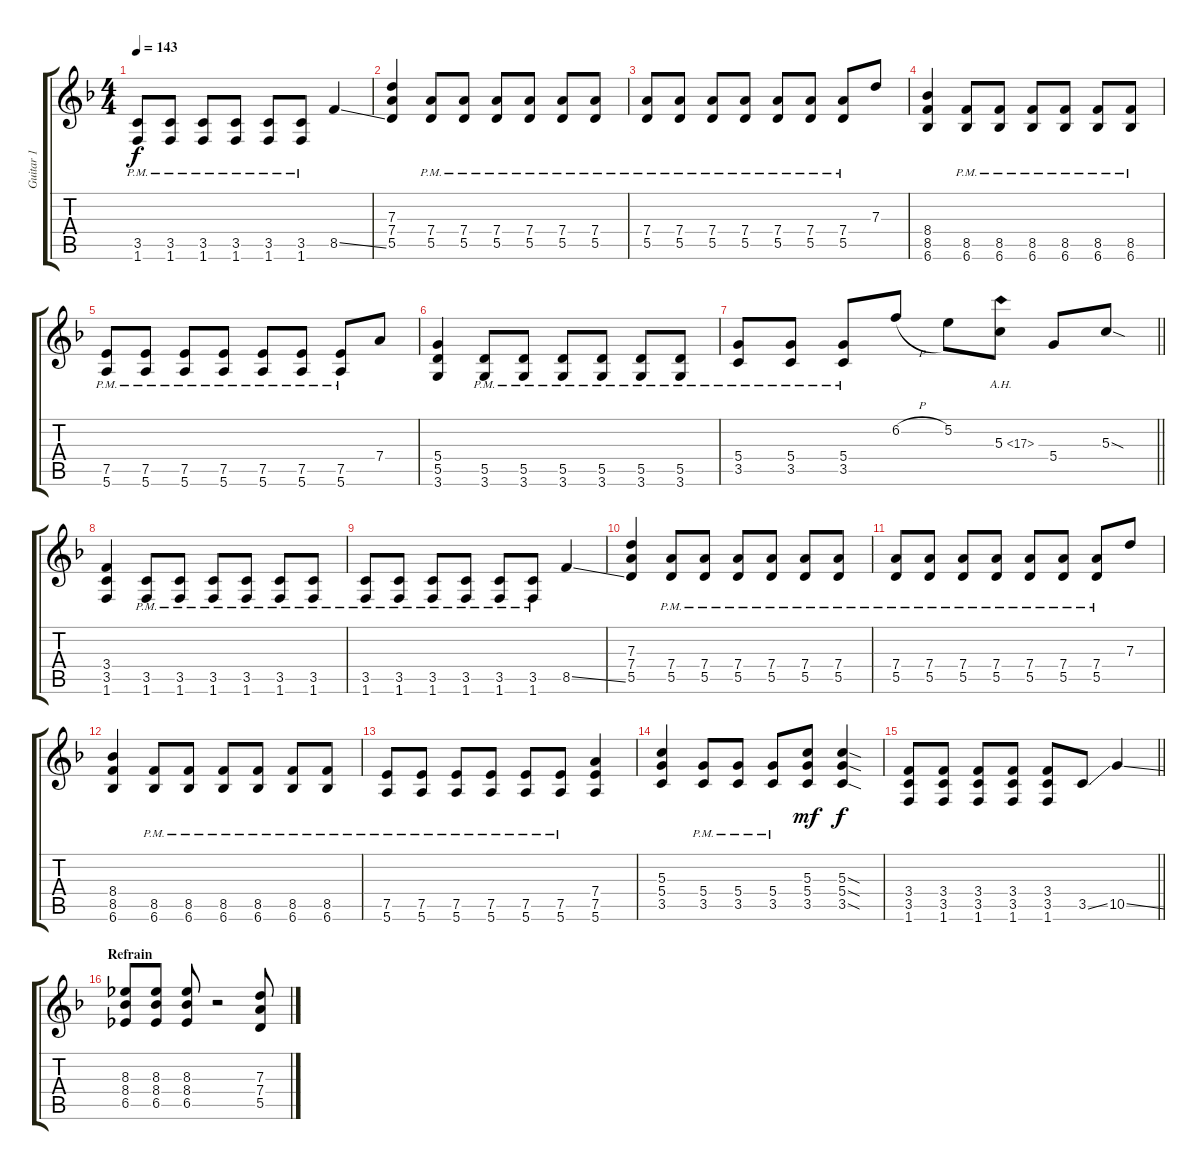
\track ("Guitar 1" "Guitar 1") {instrument distortionguitar}
\staff {score tabs}
\tuning (E4 B3 G3 D3 A2 E2) {hide}
\ts (4 4)
\tempo 143
\clef g2
\ks f
(3.5{pm} 1.6{pm}).8{dy f} (3.5{pm} 1.6{pm}).8 (3.5{pm} 1.6{pm}).8 (3.5{pm} 1.6{pm}).8 (3.5{pm} 1.6{pm}).8 (3.5{pm} 1.6{pm}).8 8.5{ss}.4 |
(7.3 7.4 5.5).4 (7.4{pm} 5.5{pm}).8 (7.4{pm} 5.5{pm}).8 (7.4{pm} 5.5{pm}).8 (7.4{pm} 5.5{pm}).8 (7.4{pm} 5.5{pm}).8 (7.4{pm} 5.5{pm}).8 |
(7.4{pm} 5.5{pm}).8 (7.4{pm} 5.5{pm}).8 (7.4{pm} 5.5{pm}).8 (7.4{pm} 5.5{pm}).8 (7.4{pm} 5.5{pm}).8 (7.4{pm} 5.5{pm}).8 (7.4{pm} 5.5{pm}).8 7.3.8 |
(8.4 8.5 6.6).4 (8.5{pm} 6.6{pm}).8 (8.5{pm} 6.6{pm}).8 (8.5{pm} 6.6{pm}).8 (8.5{pm} 6.6{pm}).8 (8.5{pm} 6.6{pm}).8 (8.5{pm} 6.6{pm}).8 |
(7.5{pm} 5.6{pm}).8 (7.5{pm} 5.6{pm}).8 (7.5{pm} 5.6{pm}).8 (7.5{pm} 5.6{pm}).8 (7.5{pm} 5.6{pm}).8 (7.5{pm} 5.6{pm}).8 (7.5{pm} 5.6{pm}).8 7.4.8 |
(5.4 5.5 3.6).4 (5.5{pm} 3.6{pm}).8 (5.5{pm} 3.6{pm}).8 (5.5{pm} 3.6{pm}).8 (5.5{pm} 3.6{pm}).8 (5.5{pm} 3.6{pm}).8 (5.5{pm} 3.6{pm}).8 |
\barLineRight lightlight
(5.4{pm} 3.5{pm}).8 (5.4{pm} 3.5{pm}).8 (5.4{pm} 3.5{pm}).8 6.2{h}.8{instrument guitarharmonics} 5.2.8 5.3{ah 12}.8{instrument distortionguitar} 5.4.8 5.3{sod}.8 |
(3.4 3.5 1.6).4 (3.5{pm} 1.6{pm}).8 (3.5{pm} 1.6{pm}).8 (3.5{pm} 1.6{pm}).8 (3.5{pm} 1.6{pm}).8 (3.5{pm} 1.6{pm}).8 (3.5{pm} 1.6{pm}).8 |
(3.5{pm} 1.6{pm}).8 (3.5{pm} 1.6{pm}).8 (3.5{pm} 1.6{pm}).8 (3.5{pm} 1.6{pm}).8 (3.5{pm} 1.6{pm}).8 (3.5{pm} 1.6{pm}).8 8.5{ss}.4 |
(7.3 7.4 5.5).4 (7.4{pm} 5.5{pm}).8 (7.4{pm} 5.5{pm}).8 (7.4{pm} 5.5{pm}).8 (7.4{pm} 5.5{pm}).8 (7.4{pm} 5.5{pm}).8 (7.4{pm} 5.5{pm}).8 |
(7.4{pm} 5.5{pm}).8 (7.4{pm} 5.5{pm}).8 (7.4{pm} 5.5{pm}).8 (7.4{pm} 5.5{pm}).8 (7.4{pm} 5.5{pm}).8 (7.4{pm} 5.5{pm}).8 (7.4{pm} 5.5{pm}).8 7.3.8 |
(8.4 8.5 6.6).4 (8.5{pm} 6.6{pm}).8 (8.5{pm} 6.6{pm}).8 (8.5{pm} 6.6{pm}).8 (8.5{pm} 6.6{pm}).8 (8.5{pm} 6.6{pm}).8 (8.5{pm} 6.6{pm}).8 |
(7.5{pm} 5.6{pm}).8 (7.5{pm} 5.6{pm}).8 (7.5{pm} 5.6{pm}).8 (7.5{pm} 5.6{pm}).8 (7.5{pm} 5.6{pm}).8 (7.5{pm} 5.6{pm}).8 (7.4 7.5 5.6).4 |
(5.3 5.4 3.5).4 (5.4{pm} 3.5{pm}).8 (5.4{pm} 3.5{pm}).8 (5.4{pm} 3.5{pm}).8 (5.3 5.4 3.5).8{dy mf} (5.3{sod} 5.4{sod} 3.5{sod}).4{dy f} |
\barLineRight lightlight
(3.4 3.5 1.6).8 (3.4 3.5 1.6).8 (3.4 3.5 1.6).8 (3.4 3.5 1.6).8 (3.4 3.5 1.6).8 3.5{ss}.8 10.5{ss}.4 |
\section ("" "Refrain")
(8.3 8.4 6.5).8 (8.3 8.4 6.5).8 (8.3 8.4 6.5).8 r.2 (7.3 7.4 5.5).8
